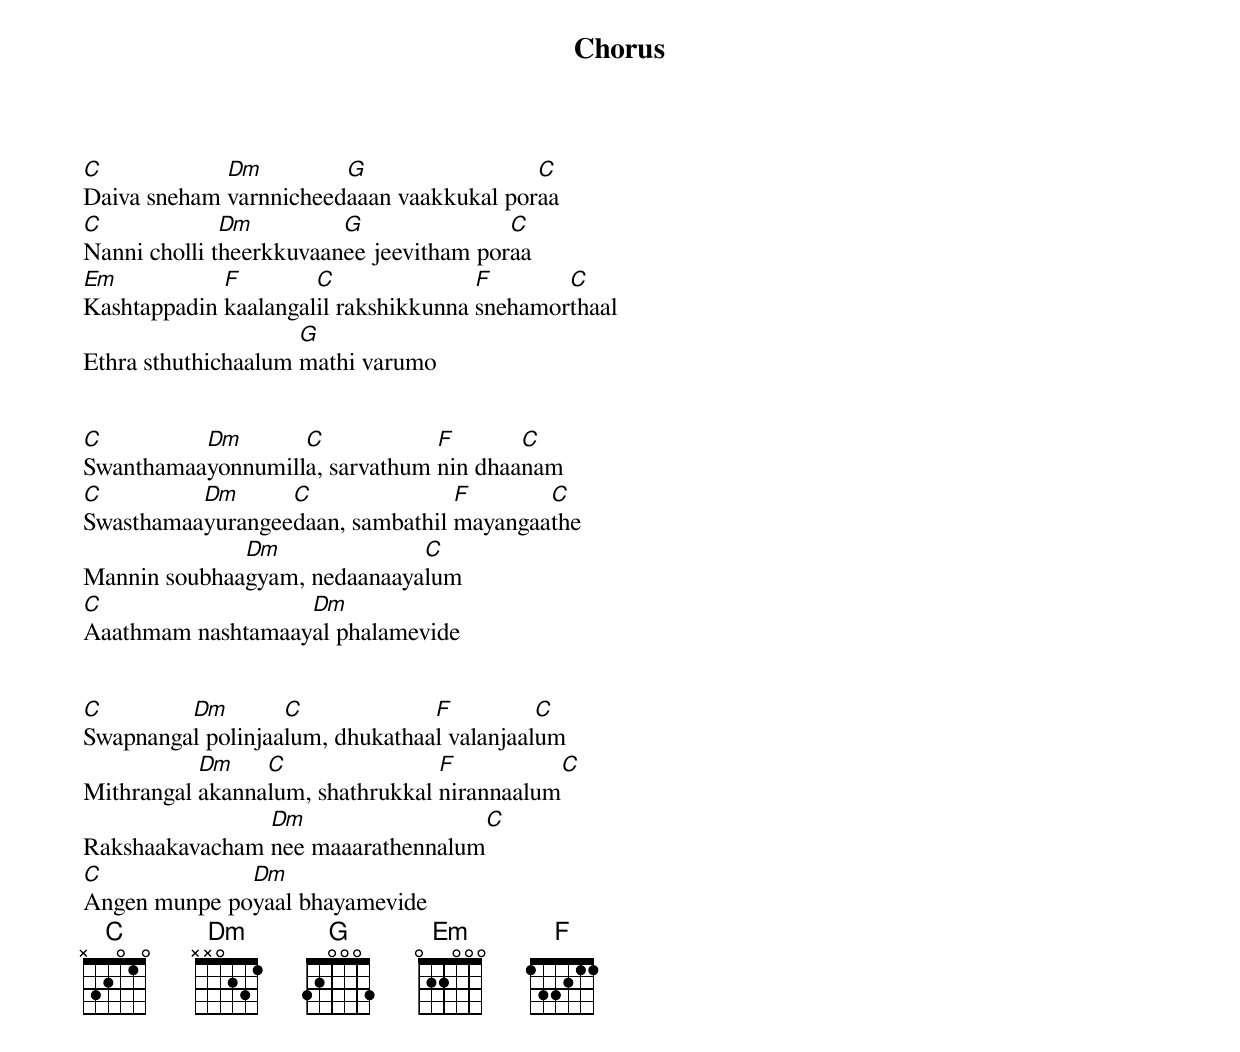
Chorus
C            Dm         G                 C
Daiva sneham varnnicheedaaan vaakkukal poraa
C             Dm         G               C
Nanni cholli theerkkuvaanee jeevitham poraa
Em           F        C               F       C
Kashtappadin kaalangalil rakshikkunna snehamorthaal
                     G
Ethra sthuthichaalum mathi varumo


C         Dm       C            F       C
Swanthamaayonnumilla, sarvathum nin dhaanam
C         Dm      C               F       C
Swasthamaayurangeedaan, sambathil mayangaathe
              Dm              C
Mannin soubhaagyam, nedaanaayalum
C                  Dm
Aaathmam nashtamaayal phalamevide


C        Dm        C             F          C
Swapnangal polinjaalum, dhukathaal valanjaalum
           Dm    C                F          C
Mithrangal akannalum, shathrukkal nirannaalum
                Dm                  C
Rakshaakavacham nee maaarathennalum
C             Dm
Angen munpe poyaal bhayamevide
